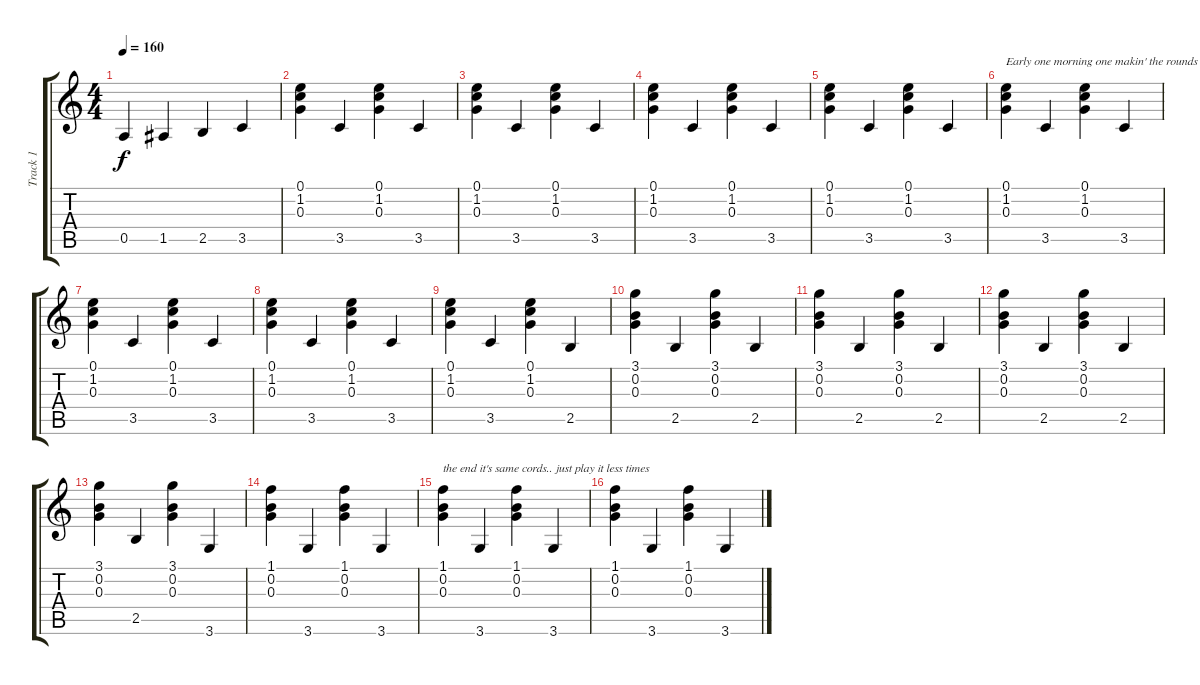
\track ("Track 1" "Track 1") {instrument acousticguitarsteel}
\staff {score tabs}
\tuning (E4 B3 G3 D3 A2 E2) {hide}
\ts (4 4)
\tempo 160
\clef g2
\ks c
0.5.4{dy f instrument acousticguitarsteel} 1.5.4 2.5.4 3.5.4 |
(0.1 1.2 0.3).4 3.5.4 (0.1 1.2 0.3).4 3.5.4 |
(0.1 1.2 0.3).4 3.5.4{volume 12} (0.1 1.2 0.3).4 3.5.4 |
(0.1 1.2 0.3).4 3.5.4 (0.1 1.2 0.3).4{volume 11} 3.5.4 |
(0.1 1.2 0.3).4{volume 10} 3.5.4 (0.1 1.2 0.3).4 3.5.4{volume 8} |
(0.1 1.2 0.3).4{txt "Early one morning one makin' the rounds" volume 8} 3.5.4 (0.1 1.2 0.3).4 3.5.4 |
(0.1 1.2 0.3).4 3.5.4 (0.1 1.2 0.3).4 3.5.4 |
(0.1 1.2 0.3).4 3.5.4 (0.1 1.2 0.3).4 3.5.4 |
(0.1 1.2 0.3).4 3.5.4 (0.1 1.2 0.3).4 2.5.4 |
(3.1 0.2 0.3).4 2.5.4 (3.1 0.2 0.3).4 2.5.4 |
(3.1 0.2 0.3).4 2.5.4 (3.1 0.2 0.3).4 2.5.4 |
(3.1 0.2 0.3).4 2.5.4 (3.1 0.2 0.3).4 2.5.4 |
(3.1 0.2 0.3).4 2.5.4 (3.1 0.2 0.3).4 3.6.4 |
(1.1 0.2 0.3).4 3.6.4 (1.1 0.2 0.3).4 3.6.4 |
(1.1 0.2 0.3).4{txt "the end it's same cords.. just play it less times"} 3.6.4 (1.1 0.2 0.3).4 3.6.4 |
(1.1 0.2 0.3).4 3.6.4 (1.1 0.2 0.3).4 3.6.4
